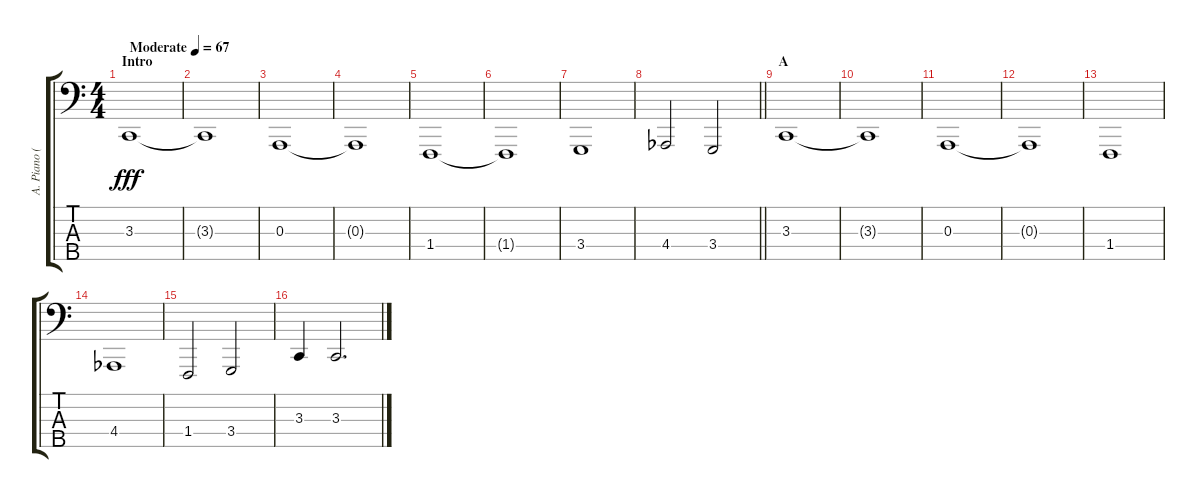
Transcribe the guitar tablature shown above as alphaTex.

\track ("A. Piano (Left Hand)" "A. Piano (") {instrument acousticgrandpiano}
\staff {score tabs}
\tuning (G2 D2 A1 E1 B0) {hide}
\ts (4 4)
\section ("" "Intro")
\tempo (67 "Moderate")
\clef f4
\ks c
3.3.1{dy fff instrument acousticgrandpiano} |
3.3{t}.1 |
0.3.1 |
0.3{t}.1 |
1.4.1 |
1.4{t}.1 |
3.4.1 |
\barLineRight lightlight
4.4{acc b}.2 3.4.2 |
\section ("" "A")
3.3.1 |
3.3{t}.1 |
0.3.1 |
0.3{t}.1 |
1.4.1 |
4.4{acc b}.1 |
1.4.2 3.4.2 |
3.3.4 3.3.2{d}
